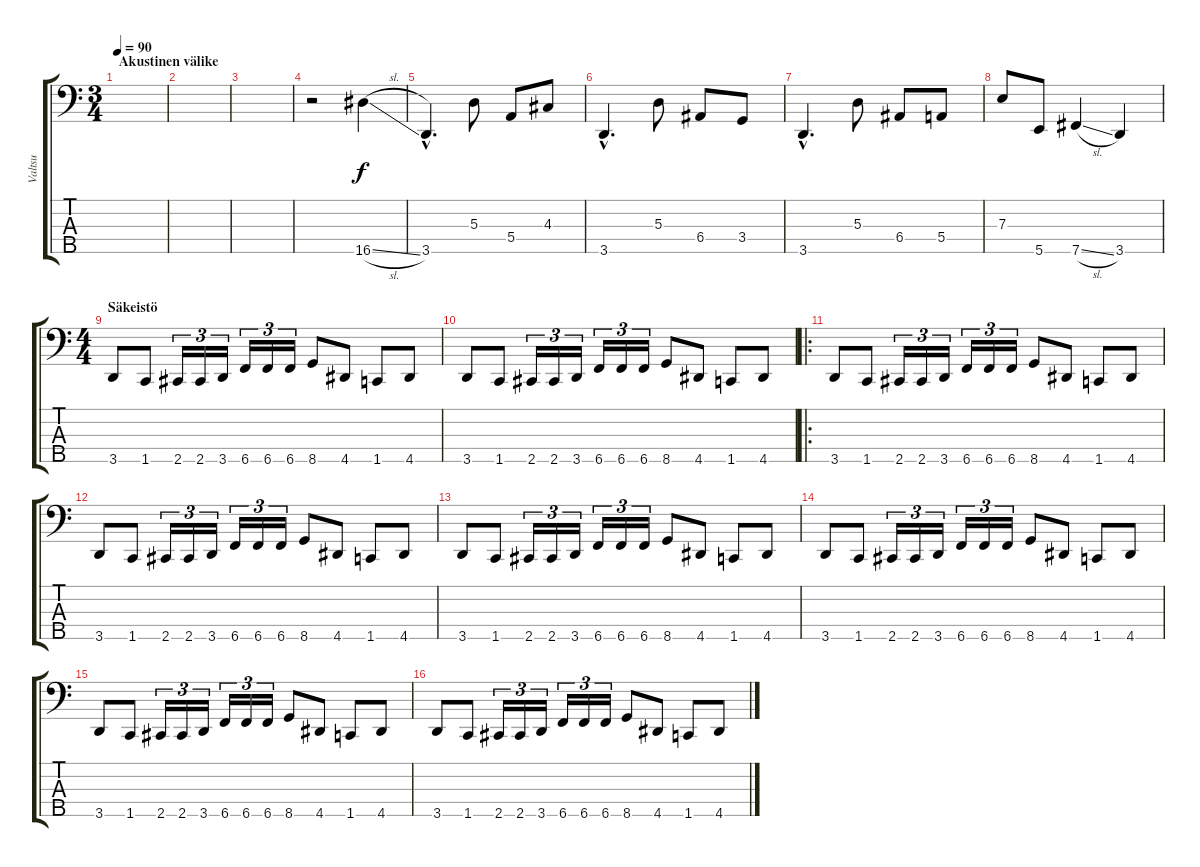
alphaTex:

\track ("Valtsu" "Valtsu") {instrument slapbass2}
\staff {score tabs}
\tuning (G2 D2 A1 E1 B0) {hide}
\ts (3 4)
\section ("" "Akustinen välike")
\tempo 90
\clef f4
\ks c
|
|
|
r.2 16.5{sl}.4 |
3.5{hac}.4{d} 5.3.8 5.4.8 4.3.8 |
3.5{hac}.4{d} 5.3.8 6.4.8 3.4.8 |
3.5{hac}.4{d} 5.3.8 6.4.8 5.4.8 |
7.3.8 5.5.8 7.5{sl}.4 3.5.4 |
\ts (4 4)
\section ("" "Säkeistö")
3.5.8 1.5.8 2.5.16{tu (3 2)} 2.5.16{tu (3 2)} 3.5.16{tu (3 2)} 6.5.16{tu (3 2)} 6.5.16{tu (3 2)} 6.5.16{tu (3 2)} 8.5.8 4.5.8 1.5.8 4.5.8 |
3.5.8 1.5.8 2.5.16{tu (3 2)} 2.5.16{tu (3 2)} 3.5.16{tu (3 2)} 6.5.16{tu (3 2)} 6.5.16{tu (3 2)} 6.5.16{tu (3 2)} 8.5.8 4.5.8 1.5.8 4.5.8 |
\ro
3.5.8 1.5.8 2.5.16{tu (3 2)} 2.5.16{tu (3 2)} 3.5.16{tu (3 2)} 6.5.16{tu (3 2)} 6.5.16{tu (3 2)} 6.5.16{tu (3 2)} 8.5.8 4.5.8 1.5.8 4.5.8 |
3.5.8 1.5.8 2.5.16{tu (3 2)} 2.5.16{tu (3 2)} 3.5.16{tu (3 2)} 6.5.16{tu (3 2)} 6.5.16{tu (3 2)} 6.5.16{tu (3 2)} 8.5.8 4.5.8 1.5.8 4.5.8 |
3.5.8 1.5.8 2.5.16{tu (3 2)} 2.5.16{tu (3 2)} 3.5.16{tu (3 2)} 6.5.16{tu (3 2)} 6.5.16{tu (3 2)} 6.5.16{tu (3 2)} 8.5.8 4.5.8 1.5.8 4.5.8 |
3.5.8 1.5.8 2.5.16{tu (3 2)} 2.5.16{tu (3 2)} 3.5.16{tu (3 2)} 6.5.16{tu (3 2)} 6.5.16{tu (3 2)} 6.5.16{tu (3 2)} 8.5.8 4.5.8 1.5.8 4.5.8 |
3.5.8 1.5.8 2.5.16{tu (3 2)} 2.5.16{tu (3 2)} 3.5.16{tu (3 2)} 6.5.16{tu (3 2)} 6.5.16{tu (3 2)} 6.5.16{tu (3 2)} 8.5.8 4.5.8 1.5.8 4.5.8 |
3.5.8 1.5.8 2.5.16{tu (3 2)} 2.5.16{tu (3 2)} 3.5.16{tu (3 2)} 6.5.16{tu (3 2)} 6.5.16{tu (3 2)} 6.5.16{tu (3 2)} 8.5.8 4.5.8 1.5.8 4.5.8
